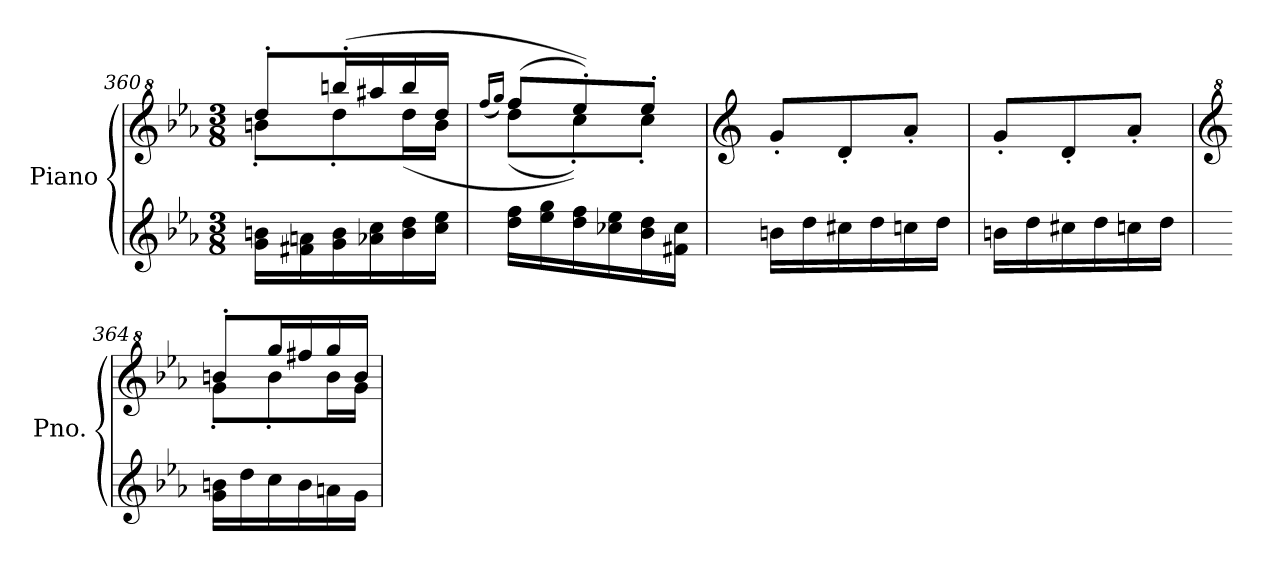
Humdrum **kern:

**kern	**kern
*part1	*part1
*staff2	*staff1
*I"Piano	*
*I'Pno.	*
*clefG2	*clefG^2
*k[b-e-a-]	*k[b-e-a-]
*M3/8	*M3/8
=360	=360
*	*^
16g\ 16bn\LL	8ddd'/L	8bbn'\L
16f#X\ 16an\	.	.
16g\ 16b\	(>16bbbn'/L	8ddd'\
16a-X\ 16cc\	16aaa#X/	.
16b\ 16dd\	16bbb/	(<16ddd\L
16cc\ 16ee-\JJ	16ddd/JJ	16bb\JJ
=361	=361	=361
.	(>16qfff/LL	.
.	16qggg/JJ)	.
16dd\ 16ff\LL	(>8fff/L	(<8ddd\L
16ee-\ 16gg\	.	.
16dd\ 16ff\	8eee-'/))	8ccc'\))
16cc-X\ 16ee-\	.	.
16b-\ 16dd\	8eee-'/J	8ccc'\J
16f#X\ 16cc-\JJ	.	.
*	*v	*v
=362	=362
*	*clefG2
16bn\LL	8g'/L
16dd\	.
16cc#X\	8d'/
16dd\	.
16ccn\	8a-'/J
16dd\JJ	.
!!LO:PB:g=z
=363	=363
16bn\LL	8g'/L
16dd\	.
16cc#X\	8d'/
16dd\	.
16ccn\	8a-'/J
16dd\JJ	.
=364	=364
*	*clefG^2
*	*^
16g\ 16bn\LL	8bbn'/L	8gg'\L
16dd\	.	.
16cc\	16ggg/L	8bb'\
16b\	16fff#X/	.
16an\	16ggg/	16bb\L
16g\JJ	16bb/JJ	16gg\JJ
*	*v	*v
=	=
*-	*-
